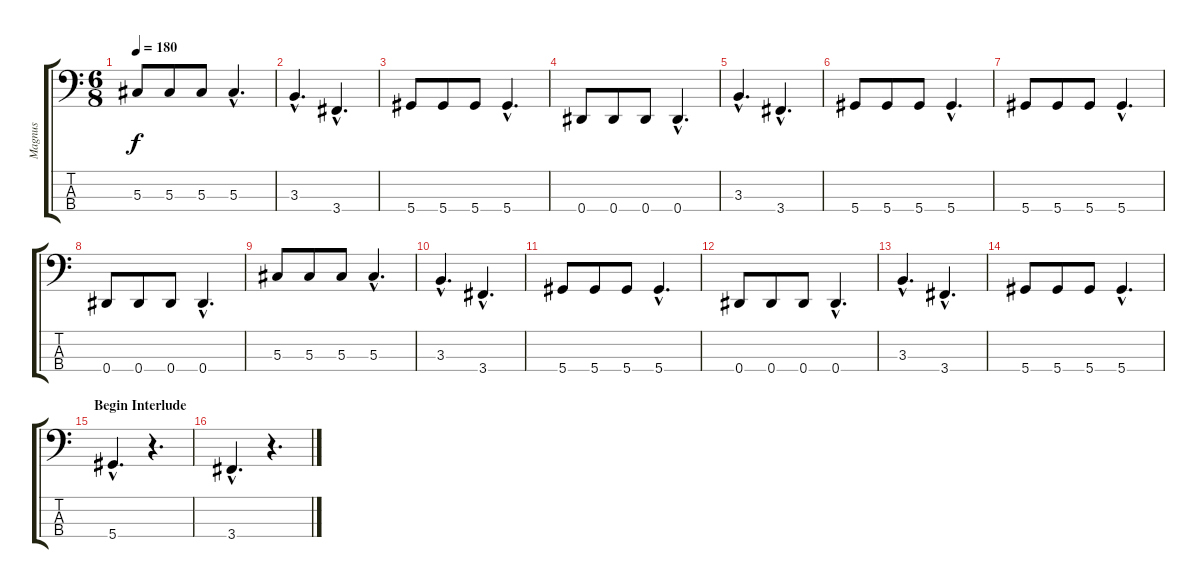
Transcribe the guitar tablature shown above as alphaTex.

\track ("Magnus" "Magnus") {instrument electricbassfinger}
\staff {score tabs}
\tuning (Gb2 Db2 Ab1 Eb1) {hide}
\ts (6 8)
\tempo 180
\clef f4
\ks c
5.3.8{dy f} 5.3.8 5.3.8 5.3{hac}.4{d} |
3.3{hac}.4{d} 3.4{hac}.4{d} |
5.4.8 5.4.8 5.4.8 5.4{hac}.4{d} |
0.4.8 0.4.8 0.4.8 0.4{hac}.4{d} |
3.3{hac}.4{d} 3.4{hac}.4{d} |
5.4.8 5.4.8 5.4.8 5.4{hac}.4{d} |
5.4.8 5.4.8 5.4.8 5.4{hac}.4{d} |
0.4.8 0.4.8 0.4.8 0.4{hac}.4{d} |
5.3.8 5.3.8 5.3.8 5.3{hac}.4{d} |
3.3{hac}.4{d} 3.4{hac}.4{d} |
5.4.8 5.4.8 5.4.8 5.4{hac}.4{d} |
0.4.8 0.4.8 0.4.8 0.4{hac}.4{d} |
3.3{hac}.4{d} 3.4{hac}.4{d} |
5.4.8 5.4.8 5.4.8 5.4{hac}.4{d} |
\section ("" "Begin Interlude")
5.4{hac}.4{d} r.4{d} |
3.4{hac}.4{d} r.4{d}
